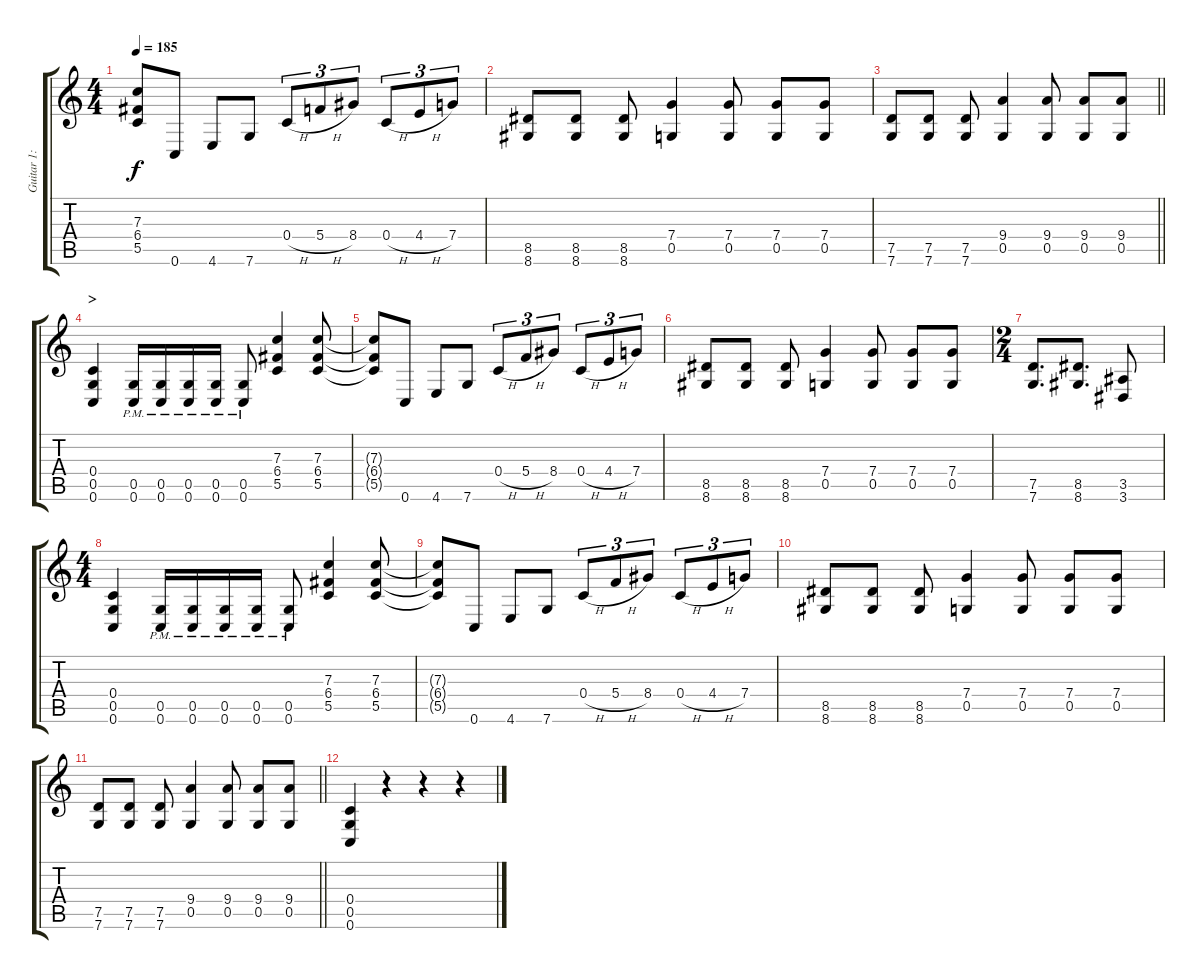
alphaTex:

\track ("Guitar 1: Johan" "Guitar 1: ") {instrument distortionguitar}
\staff {score tabs}
\tuning (D4 A3 F3 C3 G2 C2) {hide}
\ts (4 4)
\tempo 185
\clef g2
\ks c
(7.3{t} 6.4{t} 5.5{t}).8{dy f} 0.6.8 4.6.8 7.6.8 0.4{h}.8{tu (3 2)} 5.4{h}.8{tu (3 2)} 8.4.8{tu (3 2)} 0.4{h}.8{tu (3 2)} 4.4{h}.8{tu (3 2)} 7.4.8{tu (3 2)} |
(8.5 8.6).8 (8.5 8.6).8 (8.5 8.6).8 (7.4 0.5).4 (7.4 0.5).8 (7.4 0.5).8 (7.4 0.5).8 |
\barLineRight lightlight
(7.5 7.6).8 (7.5 7.6).8 (7.5 7.6).8 (9.4 0.5).4 (9.4 0.5).8 (9.4 0.5).8 (9.4 0.5).8 |
\section ("" ">")
(0.4 0.5 0.6).4 (0.5{pm} 0.6).16 (0.5{pm} 0.6).16 (0.5{pm} 0.6).16 (0.5{pm} 0.6).16 (0.5{pm} 0.6).8 (7.3 6.4 5.5).4 (7.3 6.4 5.5).8 |
(7.3{t} 6.4{t} 5.5{t}).8 0.6.8 4.6.8 7.6.8 0.4{h}.8{tu (3 2)} 5.4{h}.8{tu (3 2)} 8.4.8{tu (3 2)} 0.4{h}.8{tu (3 2)} 4.4{h}.8{tu (3 2)} 7.4.8{tu (3 2)} |
(8.5 8.6).8 (8.5 8.6).8 (8.5 8.6).8 (7.4 0.5).4 (7.4 0.5).8 (7.4 0.5).8 (7.4 0.5).8 |
\ts (2 4)
(7.5 7.6).8{d} (8.5 8.6).8{d} (3.5 3.6).8 |
\ts (4 4)
(0.4 0.5 0.6).4 (0.5{pm} 0.6).16 (0.5{pm} 0.6).16 (0.5{pm} 0.6).16 (0.5{pm} 0.6).16 (0.5{pm} 0.6).8 (7.3 6.4 5.5).4 (7.3 6.4 5.5).8 |
(7.3{t} 6.4{t} 5.5{t}).8 0.6.8 4.6.8 7.6.8 0.4{h}.8{tu (3 2)} 5.4{h}.8{tu (3 2)} 8.4.8{tu (3 2)} 0.4{h}.8{tu (3 2)} 4.4{h}.8{tu (3 2)} 7.4.8{tu (3 2)} |
(8.5 8.6).8 (8.5 8.6).8 (8.5 8.6).8 (7.4 0.5).4 (7.4 0.5).8 (7.4 0.5).8 (7.4 0.5).8 |
\barLineRight lightlight
(7.5 7.6).8 (7.5 7.6).8 (7.5 7.6).8 (9.4 0.5).4 (9.4 0.5).8 (9.4 0.5).8 (9.4 0.5).8 |
(0.4 0.5 0.6).4 r.4 r.4 r.4
